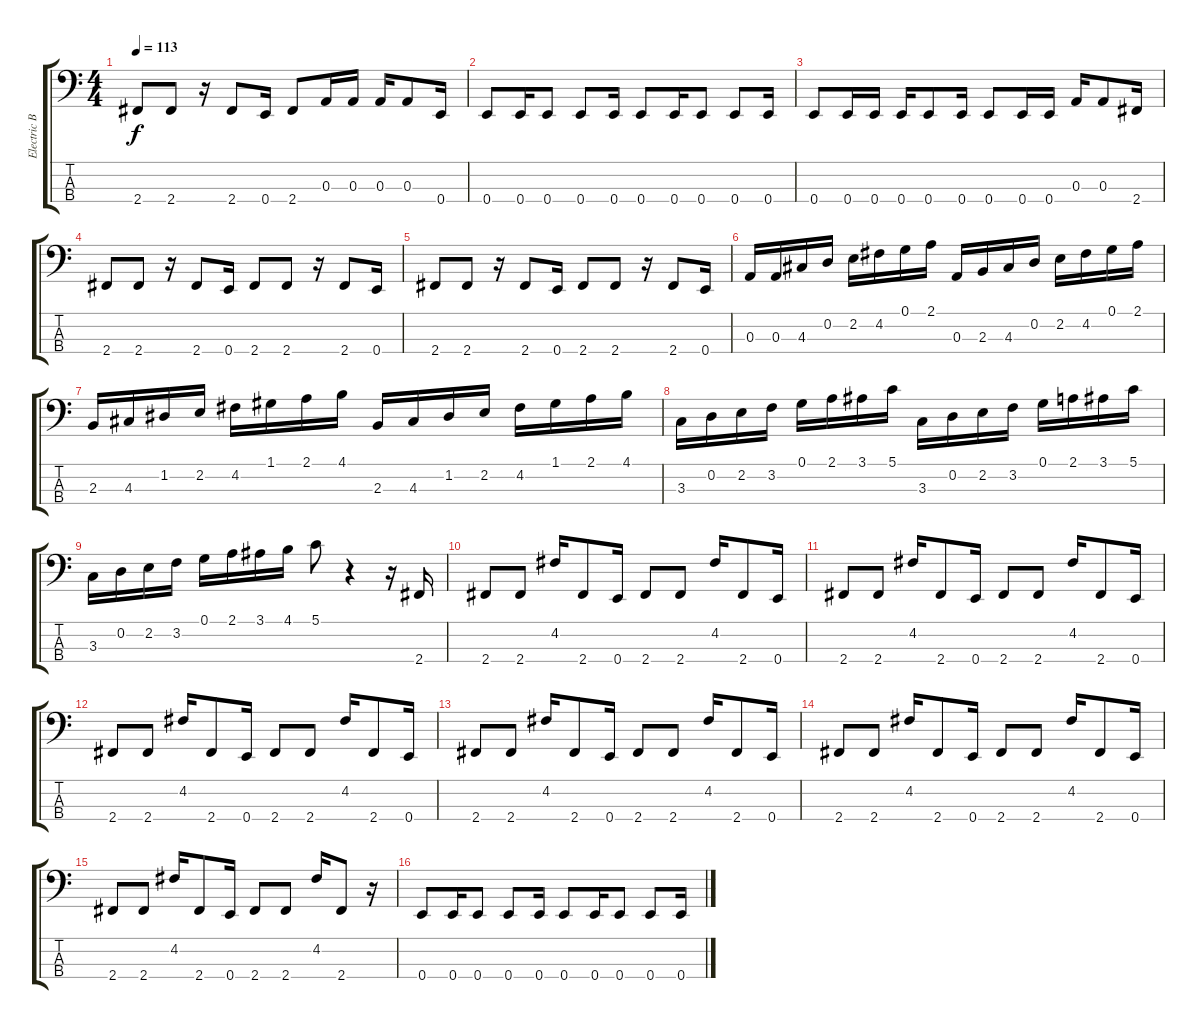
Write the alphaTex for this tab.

\track ("Electric Bass" "Electric B") {instrument electricbasspick}
\staff {score tabs}
\tuning (G2 D2 A1 E1) {hide}
\ts (4 4)
\tempo 113
\clef f4
\ks c
2.4.8{dy f} 2.4.8 r.16 2.4.8 0.4.16 2.4.8 0.3.16 0.3.16 0.3.16 0.3.8 0.4.16 |
0.4.8 0.4.16 0.4.8 0.4.8 0.4.16 0.4.8 0.4.16 0.4.8 0.4.8 0.4.16 |
0.4.8 0.4.16 0.4.16 0.4.16 0.4.8 0.4.16 0.4.8 0.4.16 0.4.16 0.3.16 0.3.8 2.4.16 |
2.4.8 2.4.8 r.16 2.4.8 0.4.16 2.4.8 2.4.8 r.16 2.4.8 0.4.16 |
2.4.8 2.4.8 r.16 2.4.8 0.4.16 2.4.8 2.4.8 r.16 2.4.8 0.4.16 |
0.3.16 0.3.16 4.3.16 0.2.16 2.2.16 4.2.16 0.1.16 2.1.16 0.3.16 2.3.16 4.3.16 0.2.16 2.2.16 4.2.16 0.1.16 2.1.16 |
2.3.16 4.3.16 1.2.16 2.2.16 4.2.16 1.1.16 2.1.16 4.1.16 2.3.16 4.3.16 1.2.16 2.2.16 4.2.16 1.1.16 2.1.16 4.1.16 |
3.3.16 0.2.16 2.2.16 3.2.16 0.1.16 2.1.16 3.1.16 5.1.16 3.3.16 0.2.16 2.2.16 3.2.16 0.1.16 2.1.16 3.1.16 5.1.16 |
3.3.16 0.2.16 2.2.16 3.2.16 0.1.16 2.1.16 3.1.16 4.1.16 5.1.8 r.4 r.16 2.4.16 |
2.4.8 2.4.8 4.2.16 2.4.8 0.4.16 2.4.8 2.4.8 4.2.16 2.4.8 0.4.16 |
2.4.8 2.4.8 4.2.16 2.4.8 0.4.16 2.4.8 2.4.8 4.2.16 2.4.8 0.4.16 |
2.4.8 2.4.8 4.2.16 2.4.8 0.4.16 2.4.8 2.4.8 4.2.16 2.4.8 0.4.16 |
2.4.8 2.4.8 4.2.16 2.4.8 0.4.16 2.4.8 2.4.8 4.2.16 2.4.8 0.4.16 |
2.4.8 2.4.8 4.2.16 2.4.8 0.4.16 2.4.8 2.4.8 4.2.16 2.4.8 0.4.16 |
2.4.8 2.4.8 4.2.16 2.4.8 0.4.16 2.4.8 2.4.8 4.2.16 2.4.8 r.16 |
0.4.8 0.4.16 0.4.8 0.4.8 0.4.16 0.4.8 0.4.16 0.4.8 0.4.8 0.4.16
